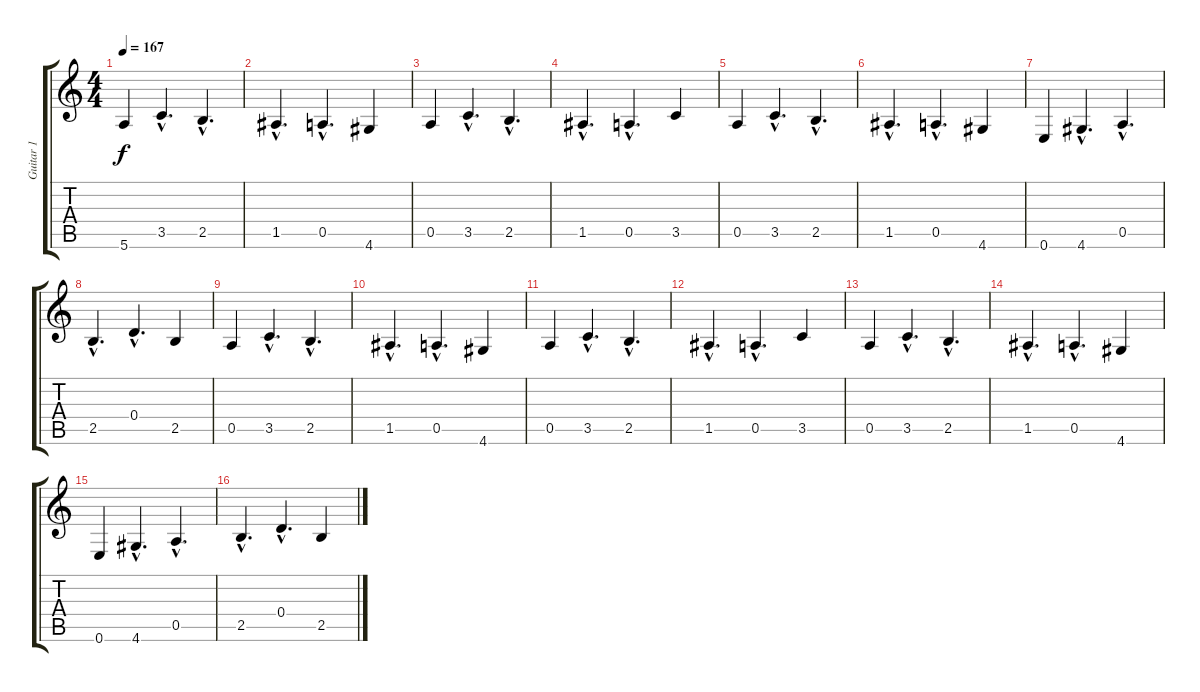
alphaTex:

\track ("Guitar 1" "Guitar 1") {instrument distortionguitar}
\staff {score tabs}
\tuning (E4 B3 G3 D3 A2 E2) {hide}
\ts (4 4)
\tempo 167
\clef g2
\ks c
5.6.4{dy f instrument distortionguitar} 3.5{hac}.4{d} 2.5{hac}.4{d} |
1.5{hac}.4{d} 0.5{hac}.4{d} 4.6.4 |
0.5.4 3.5{hac}.4{d} 2.5{hac}.4{d} |
1.5{hac}.4{d} 0.5{hac}.4{d} 3.5.4 |
0.5.4 3.5{hac}.4{d} 2.5{hac}.4{d} |
1.5{hac}.4{d} 0.5{hac}.4{d} 4.6.4 |
0.6.4 4.6{hac}.4{d} 0.5{hac}.4{d} |
2.5{hac}.4{d} 0.4{hac}.4{d} 2.5.4 |
0.5.4 3.5{hac}.4{d} 2.5{hac}.4{d} |
1.5{hac}.4{d} 0.5{hac}.4{d} 4.6.4 |
0.5.4 3.5{hac}.4{d} 2.5{hac}.4{d} |
1.5{hac}.4{d} 0.5{hac}.4{d} 3.5.4 |
0.5.4 3.5{hac}.4{d} 2.5{hac}.4{d} |
1.5{hac}.4{d} 0.5{hac}.4{d} 4.6.4 |
0.6.4 4.6{hac}.4{d} 0.5{hac}.4{d} |
2.5{hac}.4{d} 0.4{hac}.4{d} 2.5.4
